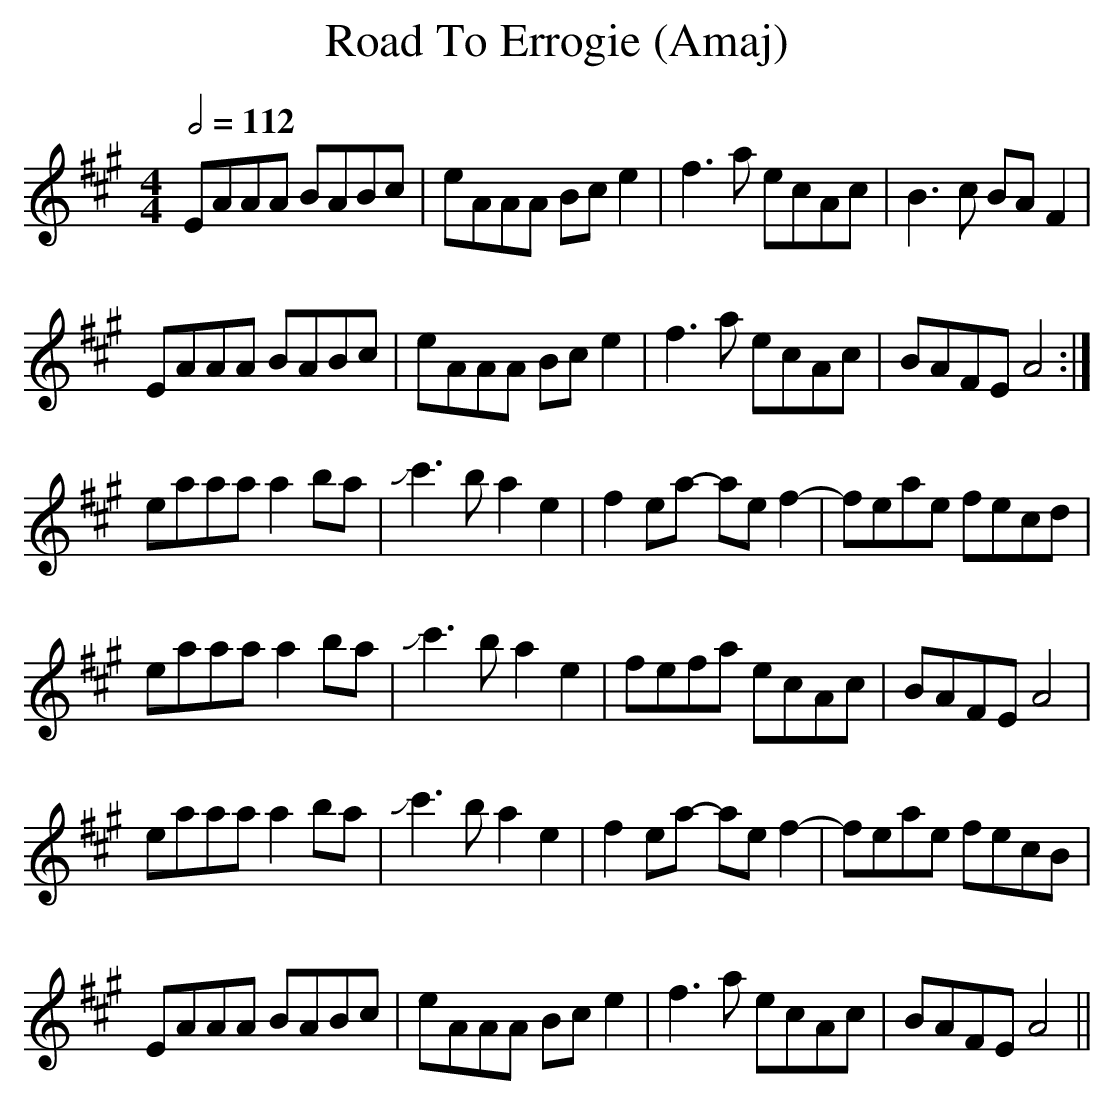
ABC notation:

X:1
T:Road To Errogie (Amaj)
Q:1/2=112
M:4/4
L:1/8
K:Amaj
EAAA BABc|eAAA Bce2|f3a ecAc|B3c BAF2|
EAAA BABc|eAAA Bce2|f3a ecAc|BAFE A4:|
eaaa a2ba|!slide!c'3b a2e2|f2ea- aef2-|feae fecd|
eaaa a2ba|!slide!c'3b a2e2|fefa ecAc|BAFE A4|
eaaa a2ba|!slide!c'3b a2e2|f2ea- aef2-|feae fecB|
EAAA BABc|eAAA Bce2|f3a ecAc|BAFE A4||
